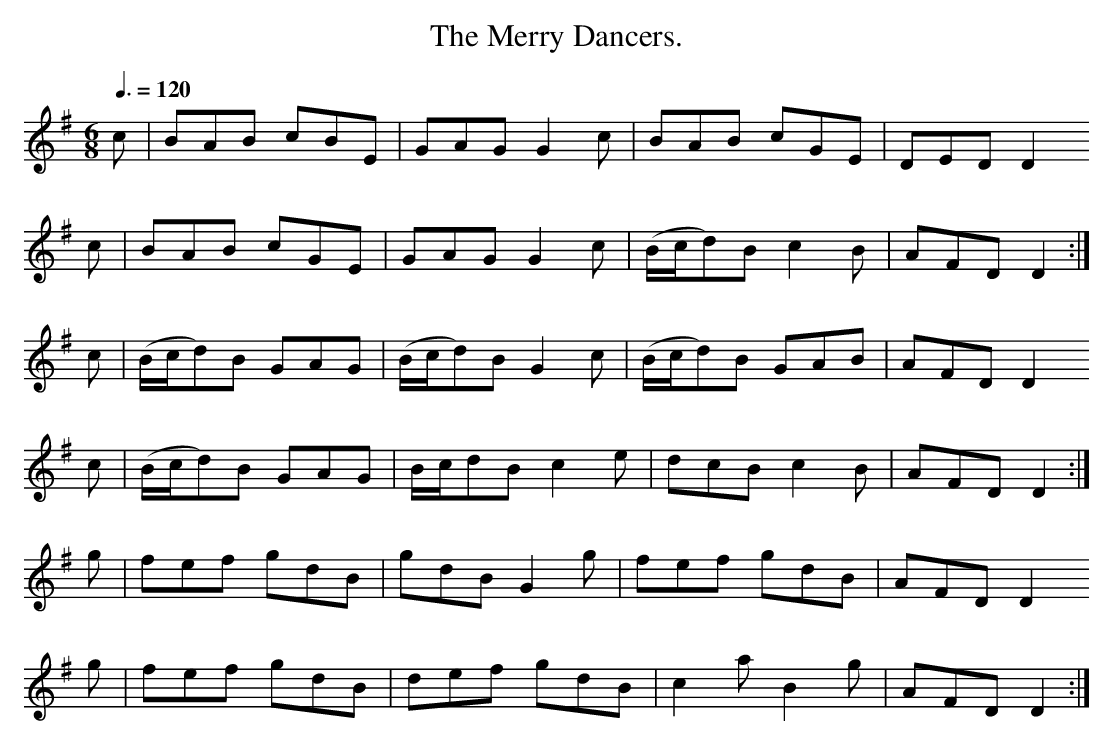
X:1
T:The Merry Dancers.
M:6/8
L:1/8
Q:3/8=120
K:D mixolydian
c| BAB     cBE| GAG     G2c| BAB     cGE|DED D2
c| BAB     cGE| GAG     G2c|(B/c/d)B c2B|AFD D2:|
c|(B/c/d)B GAG|(B/c/d)B G2c|(B/c/d)B GAB|AFD D2
c|(B/c/d)B GAG| B/c/dB  c2e| dcB     c2B|AFD D2:|
g| fef     gdB| gdB     G2g| fef     gdB|AFD D2
g| fef     gdB| def     gdB| c2a     B2g|AFD D2:|
